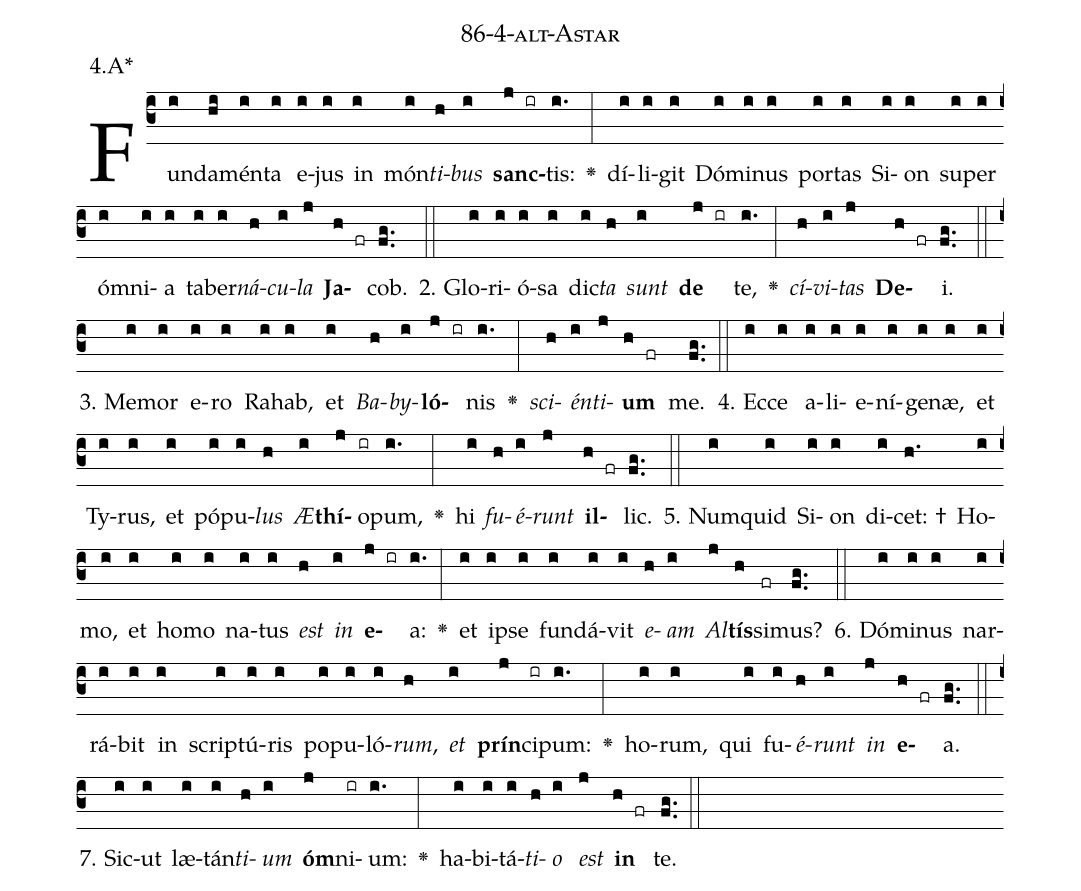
name: 86-4-alt-Astar;
annotation: 4.A*;
%%
(c3)Fun(i)da(hi)mén(i)ta(i) e(i)jus(i) in(i) món(i)<i>ti</i>(h)<i>bus</i>(i) <b>sanc</b>(j ir)tis:(i.) <v>\greheightstar</v>(:) dí(i)li(i)git(i) Dó(i)mi(i)nus(i) por(i)tas(i) Si(i)on(i) su(i)per(i) óm(i)ni(i)a(i) ta(i)ber(i)<i>ná</i>(h)<i>cu</i>(i)<i>la</i>(j) <b>Ja</b>(h fr)cob.(fg..) (::)
2. Glo(i)ri(i)ó(i)sa(i) dic(i)<i>ta</i>(h) <i>sunt</i>(i) <b>de</b>(j ir) te,(i.) <v>\greheightstar</v>(:) <i>cí</i>(h)<i>vi</i>(i)<i>tas</i>(j) <b>De</b>(h fr)i.(fg..) (::)
3. Me(i)mor(i) e(i)ro(i) Ra(i)hab,(i) et(i) <i>Ba</i>(h)<i>by</i>(i)<b>ló</b>(j ir)nis(i.) <v>\greheightstar</v>(:) <i>sci</i>(h)<i>én</i>(i)<i>ti</i>(j)<b>um</b>(h fr) me.(fg..) (::)
4. Ec(i)ce(i) a(i)li(i)e(i)ní(i)ge(i)næ,(i) et(i) Ty(i)rus,(i) et(i) pó(i)pu(i)<i>lus</i>(h) <i>Æ</i>(i)<b>thí</b>(j)o(ir)pum,(i.) <v>\greheightstar</v>(:) hi(i) <i>fu</i>(h)<i>é</i>(i)<i>runt</i>(j) <b>il</b>(h fr)lic.(fg..) (::)
5. Num(i)quid(i) Si(i)on(i) di(i)cet: †(h.) Ho(i)mo,(i) et(i) ho(i)mo(i) na(i)tus(i) <i>est</i>(h) <i>in</i>(i) <b>e</b>(j ir)a:(i.) <v>\greheightstar</v>(:) et(i) ip(i)se(i) fun(i)dá(i)vit(i) <i>e</i>(h)<i>am</i>(i) <i>Al</i>(j)<b>tís</b>(h)si(fr)mus?(fg..) (::)
6. Dó(i)mi(i)nus(i) nar(i)rá(i)bit(i) in(i) scrip(i)tú(i)ris(i) po(i)pu(i)ló(i)<i>rum</i>,(h) <i>et</i>(i) <b>prín</b>(j)ci(ir)pum:(i.) <v>\greheightstar</v>(:) ho(i)rum,(i) qui(i) fu(i)<i>é</i>(h)<i>runt</i>(i) <i>in</i>(j) <b>e</b>(h fr)a.(fg..) (::)
7. Sic(i)ut(i) læ(i)tán(i)<i>ti</i>(h)<i>um</i>(i) <b>óm</b>(j)ni(ir)um:(i.) <v>\greheightstar</v>(:) ha(i)bi(i)tá(i)<i>ti</i>(h)<i>o</i>(i) <i>est</i>(j) <b>in</b>(h fr) te.(fg..) (::)
